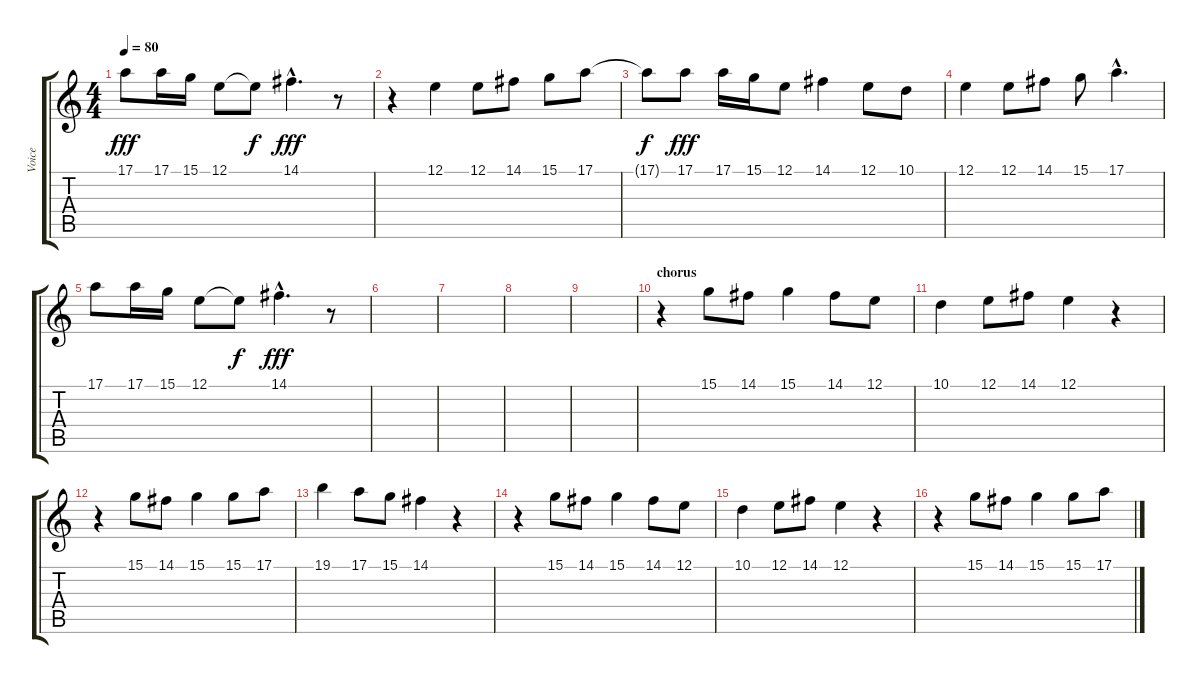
\track ("Voice" "Voice") {instrument choiraahs}
\staff {score tabs}
\tuning (E4 B3 G3 D3 A2 E2) {hide}
\ts (4 4)
\tempo 80
\clef g2
\ks c
17.1.8{dy fff} 17.1.16 15.1.16 12.1.8 12.1{t}.8{dy f} 14.1{hac}.4{d dy fff} r.8 |
r.4 12.1.4 12.1.8 14.1.8 15.1.8 17.1.8 |
17.1{t}.8{dy f} 17.1.8{dy fff} 17.1.16 15.1.16 12.1.8 14.1.4 12.1.8 10.1.8 |
12.1.4 12.1.8 14.1.8 15.1.8 17.1{hac}.4{d} |
17.1.8 17.1.16 15.1.16 12.1.8 12.1{t}.8{dy f} 14.1{hac}.4{d dy fff} r.8 |
|
|
|
|
\section ("" "chorus")
r.4 15.1.8 14.1.8 15.1.4 14.1.8 12.1.8 |
10.1.4 12.1.8 14.1.8 12.1.4 r.4 |
r.4 15.1.8 14.1.8 15.1.4 15.1.8 17.1.8 |
19.1.4 17.1.8 15.1.8 14.1.4 r.4 |
r.4 15.1.8 14.1.8 15.1.4 14.1.8 12.1.8 |
10.1.4 12.1.8 14.1.8 12.1.4 r.4 |
r.4 15.1.8 14.1.8 15.1.4 15.1.8 17.1.8
